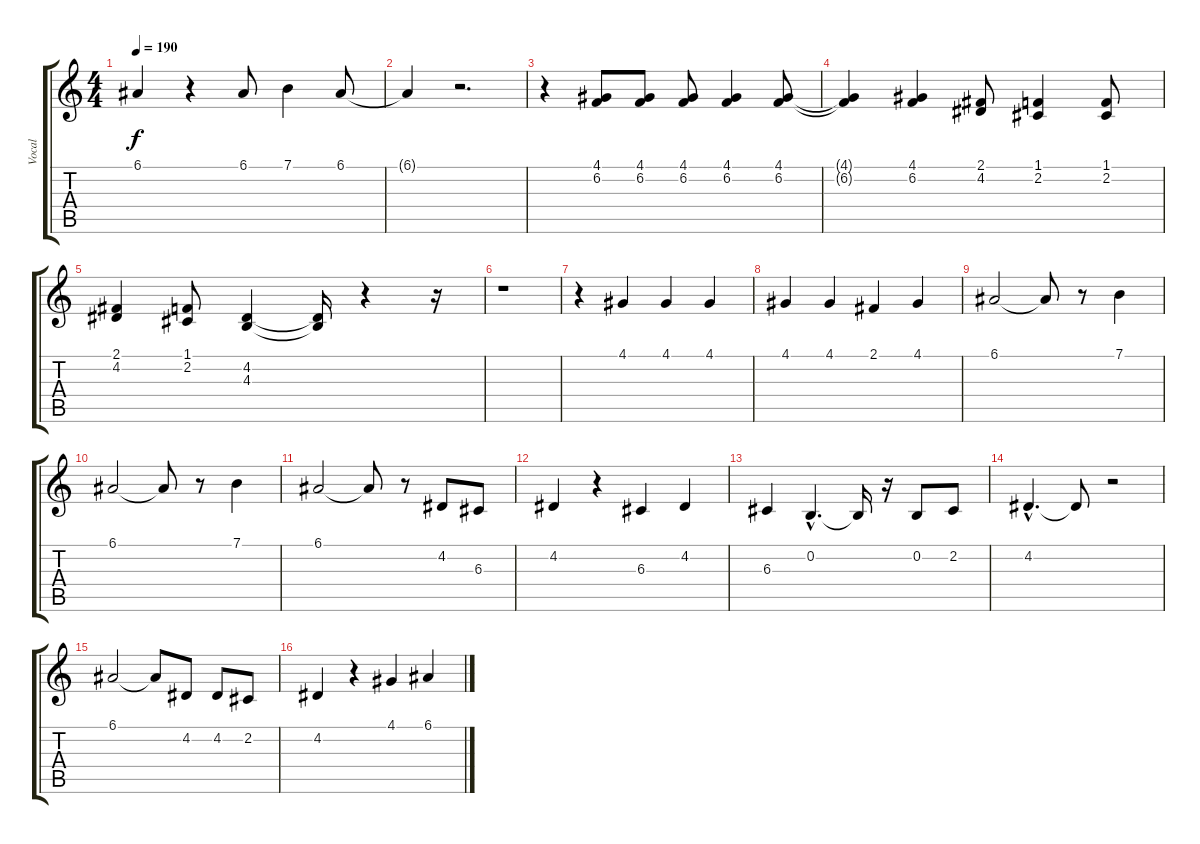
\track ("Vocal" "Vocal") {instrument tenorsax}
\staff {score tabs}
\tuning (E4 B3 G3 D3 A2 D2) {hide}
\ts (4 4)
\tempo 190
\clef g2
\ks c
6.1{t}.4{dy f} r.4 6.1.8 7.1.4 6.1.8 |
6.1{t}.4 r.2{d} |
r.4 (4.1 6.2).8 (4.1 6.2).8 (4.1 6.2).8 (4.1 6.2).4 (4.1 6.2).8 |
(4.1{t} 6.2{t}).4 (4.1 6.2).4 (2.1 4.2).8 (1.1 2.2).4 (1.1 2.2).8 |
(2.1 4.2).4 (1.1 2.2).8 (4.2 4.3).4 (4.2{t} 4.3{t}).16 r.4 r.16 |
r.1 |
r.4 4.1.4 4.1.4 4.1.4 |
4.1.4 4.1.4 2.1.4 4.1.4 |
6.1.2 6.1{t}.8 r.8 7.1.4 |
6.1.2 6.1{t}.8 r.8 7.1.4 |
6.1.2 6.1{t}.8 r.8 4.2.8 6.3.8 |
4.2.4 r.4 6.3.4 4.2.4 |
6.3.4 0.2{hac}.4{d} 0.2{t}.16 r.16 0.2.8 2.2.8 |
4.2{hac}.4{d} 4.2{t}.8 r.2 |
6.1.2 6.1{t}.8 4.2.8 4.2.8 2.2.8 |
4.2.4 r.4 4.1.4 6.1.4
